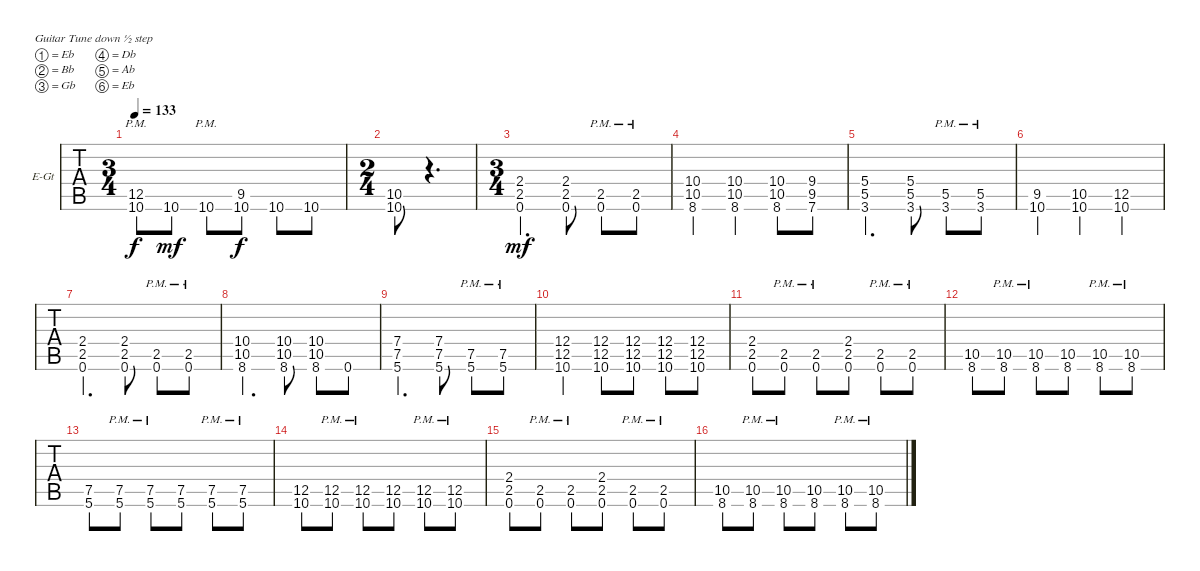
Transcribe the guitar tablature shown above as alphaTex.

\bracketExtendMode groupsimilarinstruments
\firstSystemTrackNameOrientation horizontal
\otherSystemsTrackNameOrientation horizontal
\track ("Rhythm Guitar" "E-Gt") {instrument distortionguitar}
\staff {tabs}
\tuning (Eb4 Bb3 Gb3 Db3 Ab2 Eb2)
\ts (3 4)
\tempo 133
\clef g2
\ks c
(12.5 10.6{pm}).8{dy f} 10.6.8{dy mf} 10.6{pm}.8 (9.5 10.6).8{dy f} 10.6.8 10.6.8 |
\ts (2 4)
(10.5 10.6).8 r.4{d} |
\ts (3 4)
(0.6 2.5 2.4).4{d dy mf} (2.5 2.4 0.6).8 (0.6{pm} 2.5{pm}).8 (2.5{pm} 0.6{pm}).8 |
(8.6 10.5 10.4).4 (10.4 10.5 8.6).4 (10.4 10.5 8.6).8 (9.4 9.5 7.6).8 |
(3.6 5.5 5.4).4{d} (5.4 5.5 3.6).8 (3.6{pm} 5.5{pm}).8 (5.5{pm} 3.6{pm}).8 |
(9.5 10.6).4 (10.5 10.6).4 (12.5 10.6).4 |
(0.6 2.5 2.4).4{d} (2.5 2.4 0.6).8 (0.6{pm} 2.5{pm}).8 (2.5{pm} 0.6{pm}).8 |
(8.6 10.5 10.4).4{d} (10.4 10.5 8.6).8 (10.4 10.5 8.6).8 0.6.8 |
(5.6 7.5 7.4).4{d} (7.4 7.5 5.6).8 (5.6{pm} 7.5{pm}).8 (7.5{pm} 5.6{pm}).8 |
(10.6 12.5 12.4).4 (10.6 12.5 12.4).8 (10.6 12.5 12.4).8 (10.6 12.5 12.4).8 (10.6 12.5 12.4).8 |
(0.6 2.5 2.4).8 (0.6{pm} 2.5{pm}).8 (0.6{pm} 2.5{pm}).8 (0.6 2.5 2.4).8 (0.6{pm} 2.5{pm}).8 (0.6{pm} 2.5{pm}).8 |
(8.6 10.5).8 (8.6{pm} 10.5{pm}).8 (8.6{pm} 10.5{pm}).8 (8.6 10.5).8 (8.6{pm} 10.5{pm}).8 (8.6{pm} 10.5{pm}).8 |
(5.6 7.5).8 (5.6{pm} 7.5{pm}).8 (5.6{pm} 7.5{pm}).8 (5.6 7.5).8 (5.6{pm} 7.5{pm}).8 (5.6{pm} 7.5{pm}).8 |
(10.6 12.5).8 (10.6{pm} 12.5{pm}).8 (10.6{pm} 12.5{pm}).8 (10.6 12.5).8 (10.6{pm} 12.5{pm}).8 (10.6{pm} 12.5{pm}).8 |
(0.6 2.5 2.4).8 (0.6{pm} 2.5{pm}).8 (0.6{pm} 2.5{pm}).8 (0.6 2.5 2.4).8 (0.6{pm} 2.5{pm}).8 (0.6{pm} 2.5{pm}).8 |
(8.6 10.5).8 (8.6{pm} 10.5{pm}).8 (8.6{pm} 10.5{pm}).8 (8.6 10.5).8 (8.6{pm} 10.5{pm}).8 (8.6{pm} 10.5{pm}).8
